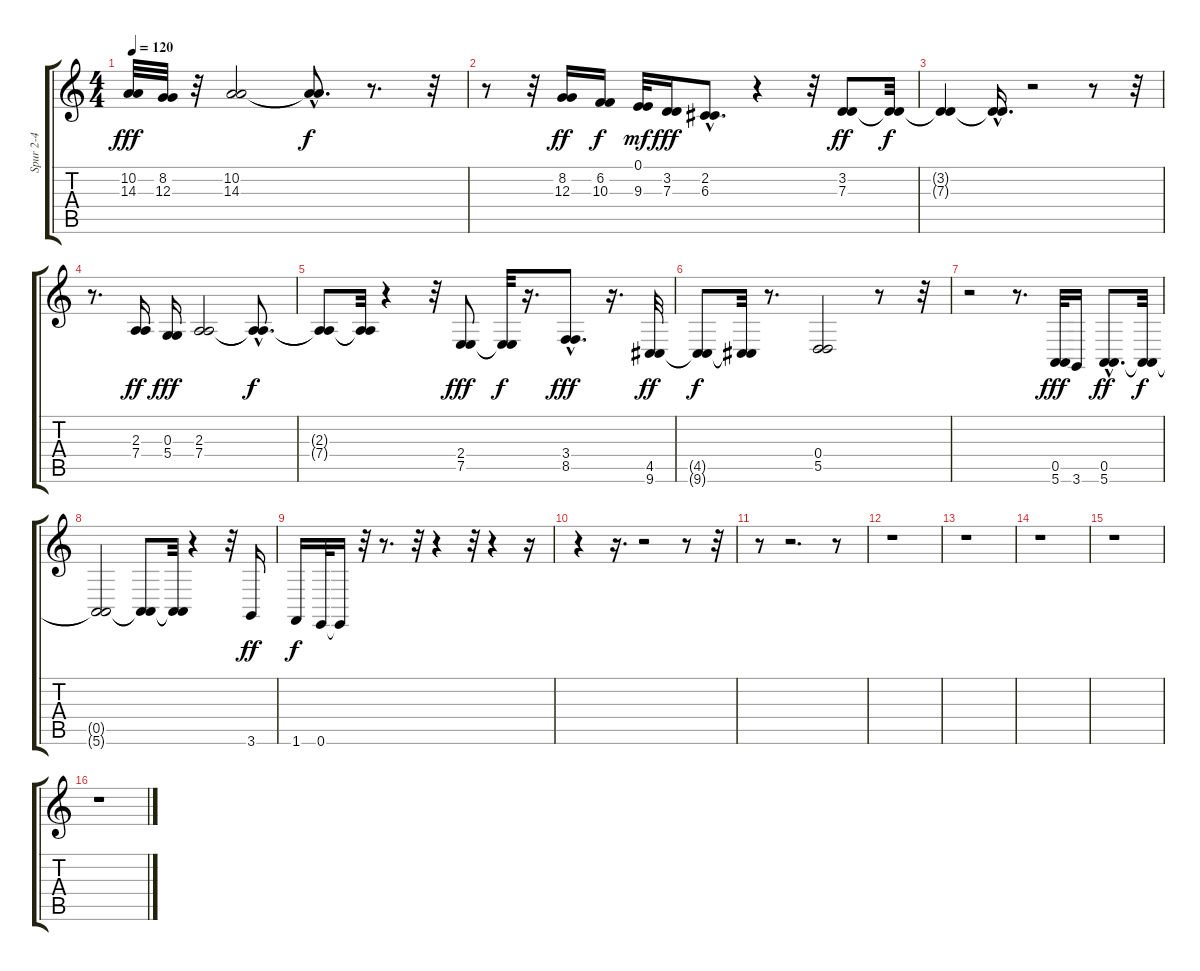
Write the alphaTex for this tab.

\track ("Spur 2-4" "Spur 2-4") {instrument churchorgan}
\staff {score tabs}
\tuning (E4 B3 G3 D3 A2 E2) {hide}
\ts (4 4)
\tempo 120
\clef g2
\ks c
(10.2 14.3).32{dy fff instrument churchorgan} (8.2 12.3).32 r.32 (10.2 14.3).2 (10.2{hac t} 14.3{hac t}).8{d dy f} r.8{d} r.32 |
r.8 r.32 (8.2 12.3).16{dy ff} (6.2 10.3).16{dy f} (0.1 9.3).32{dy mf} (3.2 7.3).16{dy fff} (2.2{hac} 6.3{hac}).8{d} r.4 r.32 (3.2 7.3).8{dy ff} (3.2{t} 7.3{t}).32{dy f} |
(3.2{t} 7.3{t}).4 (3.2{hac t} 7.3{hac t}).16{d} r.2 r.8 r.32 |
r.8{d} (2.3 7.4).16{dy ff} (0.3 5.4).16{dy fff} (2.3 7.4).2 (2.3{hac t} 7.4{hac t}).8{d dy f} |
(2.3{t} 7.4{t}).8 (2.3{t} 7.4{t}).32 r.4 r.32 (2.4 7.5).8{dy fff} (2.4{t} 7.5{t}).32{dy f} r.16{d} (3.4{hac} 8.5{hac}).8{d dy fff} r.16{d} (4.5 9.6).32{dy ff} |
(4.5{t} 9.6{t}).8{dy f} (4.5{t} 9.6{t}).32 r.8{d} (0.4 5.5).2 r.8 r.32 |
r.2 r.8{d} (0.5 5.6).32{dy fff} 3.6.16 (0.5{hac} 5.6{hac}).8{d dy ff} (0.5{t} 5.6{t}).32{dy f} |
(0.5{t} 5.6{t}).2 (0.5{t} 5.6{t}).8 (0.5{t} 5.6{t}).32 r.4 r.32 3.6.16{dy ff} |
1.6.16{dy f} 0.6.32 0.6{t}.16 r.32 r.8{d} r.32 r.4 r.32 r.4 r.16 |
r.4 r.16{d} r.2 r.8 r.32 |
r.8 r.2{d} r.8 |
r.1 |
r.1 |
r.1 |
r.1 |
r.1
